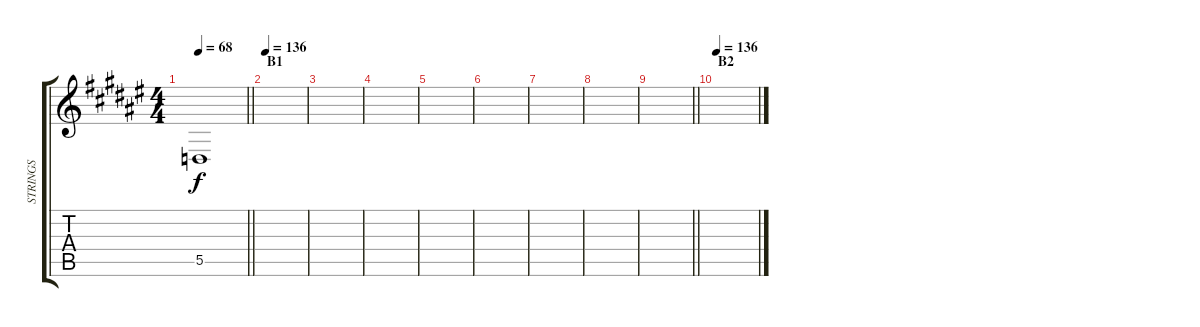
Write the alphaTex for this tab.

\track ("STRINGS" "STRINGS") {instrument pizzicatostrings}
\staff {score tabs}
\tuning (E4 B3 G3 D3 A2 E2) {hide}
\ts (4 4)
\tempo 68
\clef g2
\barLineRight lightlight
\ks f#
5.5.1{dy f} |
\section ("" "B1")
\tempo 136
|
|
|
|
|
|
|
\barLineRight lightlight
|
\section ("" "B2")
\tempo 136
